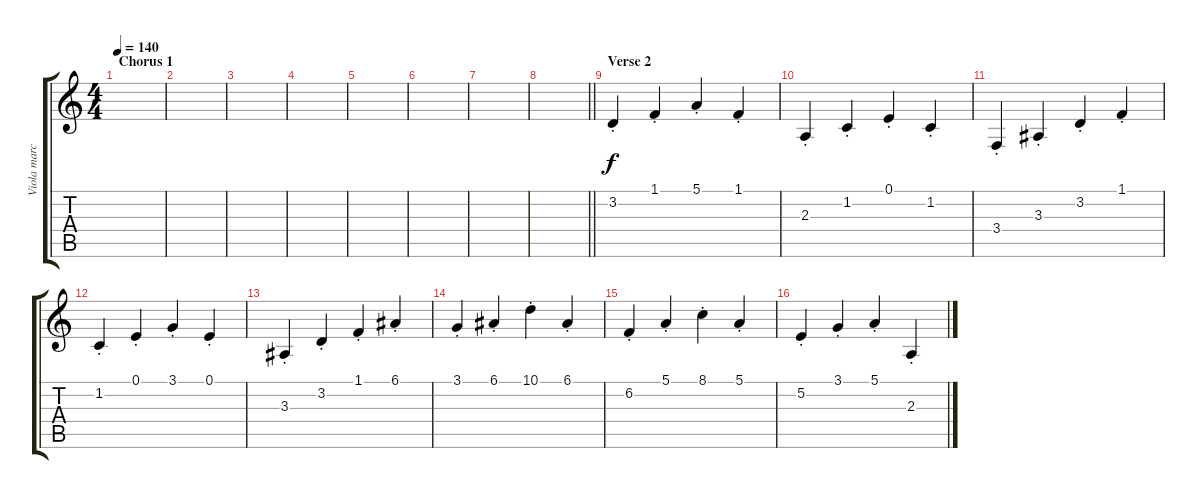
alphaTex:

\track ("Viola marc" "Viola marc") {instrument viola}
\staff {score tabs}
\tuning (E4 B3 G3 D3 A2 E2) {hide}
\ts (4 4)
\section ("" "Chorus 1")
\tempo 140
\clef g2
\ks c
|
|
|
|
|
|
|
\barLineRight lightlight
|
\section ("" "Verse 2")
3.2{st}.4 1.1{st}.4 5.1{st}.4 1.1{st}.4 |
2.3{st}.4 1.2{st}.4 0.1{st}.4 1.2{st}.4 |
3.4{st}.4 3.3{st}.4 3.2{st}.4 1.1{st}.4 |
1.2{st}.4 0.1{st}.4 3.1{st}.4 0.1{st}.4 |
3.3{st}.4 3.2{st}.4 1.1{st}.4 6.1{st}.4 |
3.1{st}.4 6.1{st}.4 10.1{st}.4 6.1{st}.4 |
6.2{st}.4 5.1{st}.4 8.1{st}.4 5.1{st}.4 |
5.2{st}.4 3.1{st}.4 5.1{st}.4 2.3{st}.4
